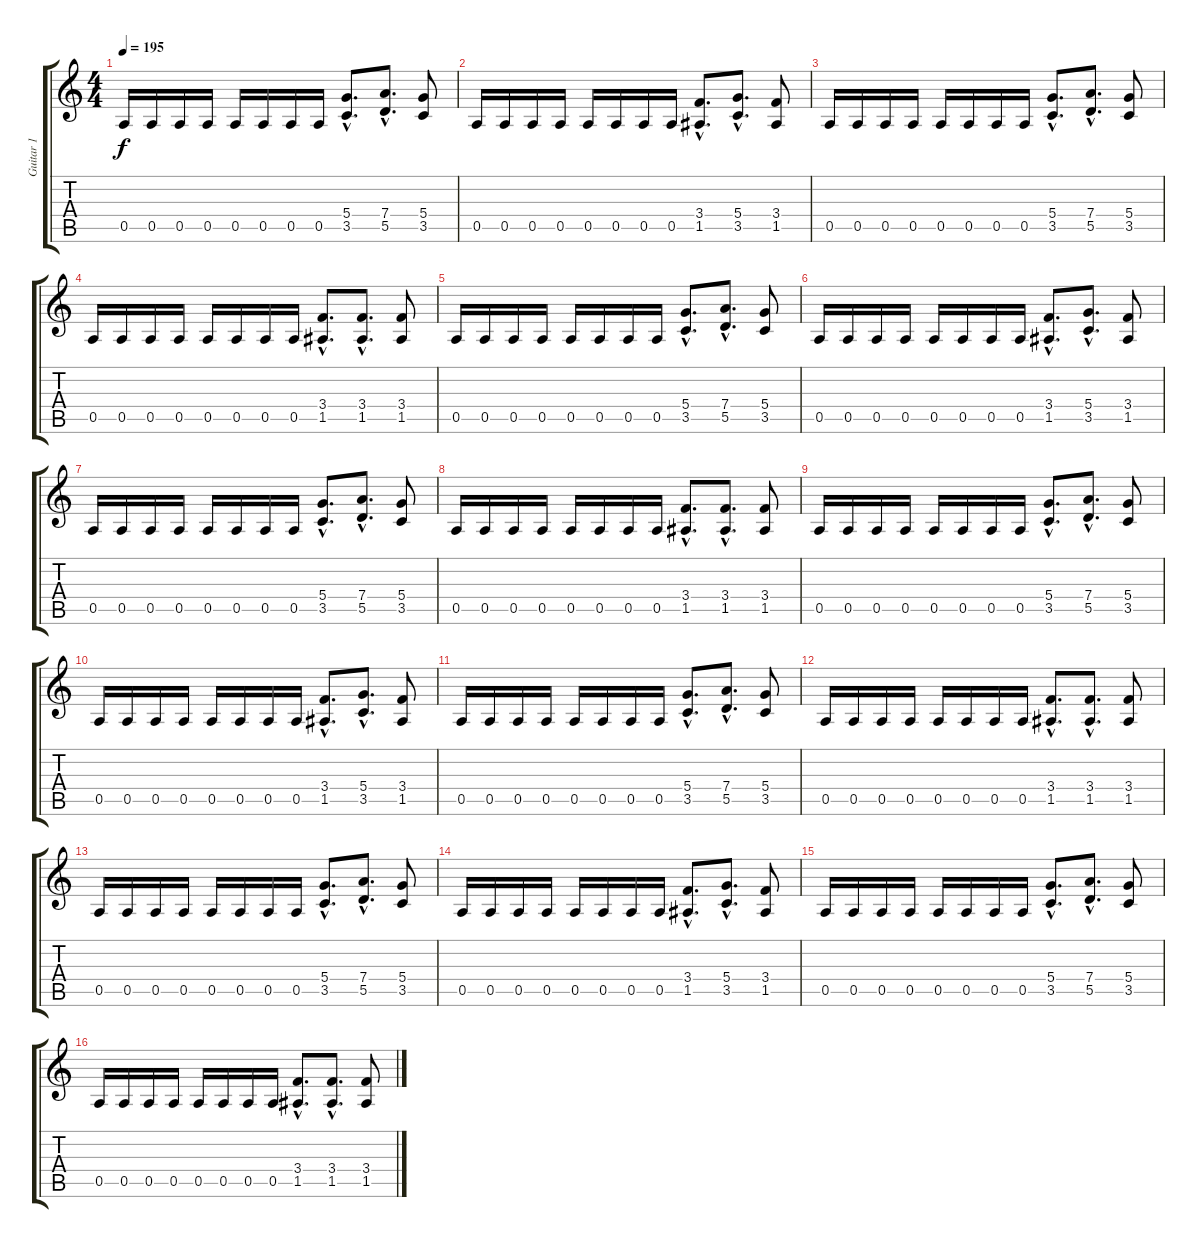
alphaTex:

\track ("Guitar 1" "Guitar 1") {instrument distortionguitar}
\staff {score tabs}
\tuning (E4 B3 G3 D3 A2 E2) {hide}
\ts (4 4)
\tempo 195
\clef g2
\ks c
0.5.16{dy f instrument distortionguitar} 0.5.16 0.5.16 0.5.16 0.5.16 0.5.16 0.5.16 0.5.16 (5.4{hac} 3.5{hac}).8{d} (7.4{hac} 5.5{hac}).8{d} (5.4 3.5).8 |
0.5.16 0.5.16 0.5.16 0.5.16 0.5.16 0.5.16 0.5.16 0.5.16 (3.4{hac} 1.5{hac}).8{d} (5.4{hac} 3.5{hac}).8{d} (3.4 1.5).8 |
0.5.16 0.5.16 0.5.16 0.5.16 0.5.16 0.5.16 0.5.16 0.5.16 (5.4{hac} 3.5{hac}).8{d} (7.4{hac} 5.5{hac}).8{d} (5.4 3.5).8 |
0.5.16 0.5.16 0.5.16 0.5.16 0.5.16 0.5.16 0.5.16 0.5.16 (3.4{hac} 1.5{hac}).8{d} (3.4{hac} 1.5{hac}).8{d} (3.4 1.5).8 |
0.5.16 0.5.16 0.5.16 0.5.16 0.5.16 0.5.16 0.5.16 0.5.16 (5.4{hac} 3.5{hac}).8{d} (7.4{hac} 5.5{hac}).8{d} (5.4 3.5).8 |
0.5.16 0.5.16 0.5.16 0.5.16 0.5.16 0.5.16 0.5.16 0.5.16 (3.4{hac} 1.5{hac}).8{d} (5.4{hac} 3.5{hac}).8{d} (3.4 1.5).8 |
0.5.16 0.5.16 0.5.16 0.5.16 0.5.16 0.5.16 0.5.16 0.5.16 (5.4{hac} 3.5{hac}).8{d} (7.4{hac} 5.5{hac}).8{d} (5.4 3.5).8 |
0.5.16 0.5.16 0.5.16 0.5.16 0.5.16 0.5.16 0.5.16 0.5.16 (3.4{hac} 1.5{hac}).8{d} (3.4{hac} 1.5{hac}).8{d} (3.4 1.5).8 |
0.5.16 0.5.16 0.5.16 0.5.16 0.5.16 0.5.16 0.5.16 0.5.16 (5.4{hac} 3.5{hac}).8{d} (7.4{hac} 5.5{hac}).8{d} (5.4 3.5).8 |
0.5.16 0.5.16 0.5.16 0.5.16 0.5.16 0.5.16 0.5.16 0.5.16 (3.4{hac} 1.5{hac}).8{d} (5.4{hac} 3.5{hac}).8{d} (3.4 1.5).8 |
0.5.16 0.5.16 0.5.16 0.5.16 0.5.16 0.5.16 0.5.16 0.5.16 (5.4{hac} 3.5{hac}).8{d} (7.4{hac} 5.5{hac}).8{d} (5.4 3.5).8 |
0.5.16 0.5.16 0.5.16 0.5.16 0.5.16 0.5.16 0.5.16 0.5.16 (3.4{hac} 1.5{hac}).8{d} (3.4{hac} 1.5{hac}).8{d} (3.4 1.5).8 |
0.5.16 0.5.16 0.5.16 0.5.16 0.5.16 0.5.16 0.5.16 0.5.16 (5.4{hac} 3.5{hac}).8{d} (7.4{hac} 5.5{hac}).8{d} (5.4 3.5).8 |
0.5.16 0.5.16 0.5.16 0.5.16 0.5.16 0.5.16 0.5.16 0.5.16 (3.4{hac} 1.5{hac}).8{d} (5.4{hac} 3.5{hac}).8{d} (3.4 1.5).8 |
0.5.16 0.5.16 0.5.16 0.5.16 0.5.16 0.5.16 0.5.16 0.5.16 (5.4{hac} 3.5{hac}).8{d} (7.4{hac} 5.5{hac}).8{d} (5.4 3.5).8 |
0.5.16 0.5.16 0.5.16 0.5.16 0.5.16 0.5.16 0.5.16 0.5.16 (3.4{hac} 1.5{hac}).8{d} (3.4{hac} 1.5{hac}).8{d} (3.4 1.5).8
